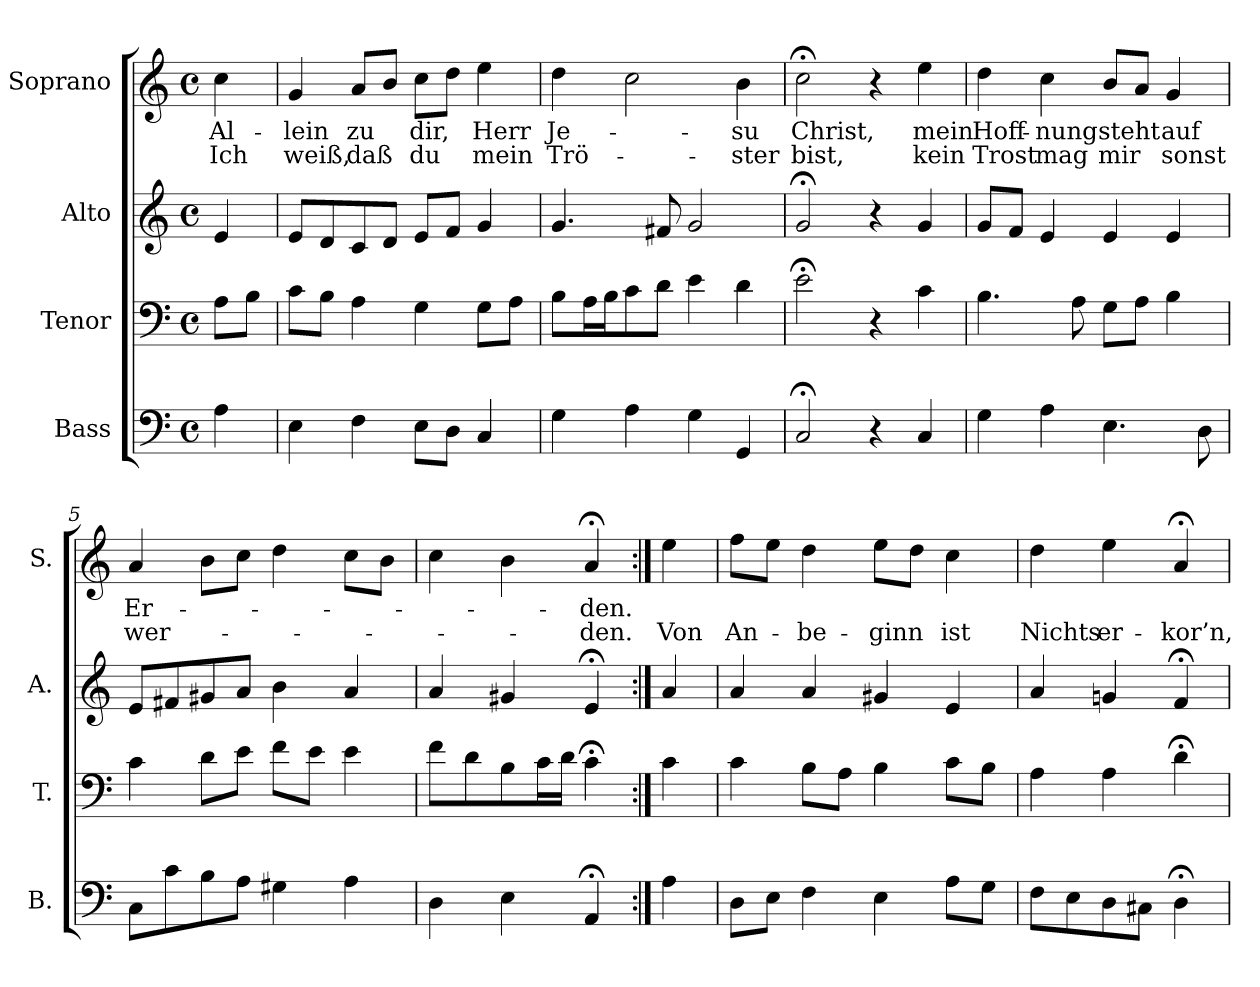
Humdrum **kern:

**kern	**kern	**kern	**kern	**text	**text
*part4	*part3	*part2	*part1	*part1	*part1
*staff4	*staff3	*staff2	*staff1	*staff1	*staff1
*I"Bass	*I"Tenor	*I"Alto	*I"Soprano	*	*
*I'B.	*I'T.	*I'A.	*I'S.	*	*
*clefF4	*clefF4	*clefG2	*clefG2	*	*
*k[]	*k[]	*k[]	*k[]	*	*
*C:	*C:	*C:	*C:	*	*
*M4/4	*M4/4	*M4/4	*M4/4	*	*
*met(c)	*met(c)	*met(c)	*met(c)	*	*
=	=	=	=	=	=
4A\	8A\L	4e/	4cc\	Al-	Ich
.	8B\J	.	.	.	.
=1	=1	=1	=1	=1	=1
4E\	8c\L	8e/L	4g/	-lein	weiß,
.	8B\J	8d/	.	.	.
4F\	4A\	8c/	8a/L	zu	daß
.	.	8d/J	8b/J	.	.
8E\L	4G\	8e/L	8cc\L	dir,	du
8D\J	.	8f/J	8dd\J	.	.
4C/	8G\L	4g/	4ee\	Herr	mein
.	8A\J	.	.	.	.
=2	=2	=2	=2	=2	=2
4G\	8B\L	4.g/	4dd\	Je-	Trö-
.	16A\L	.	.	.	.
.	16B\J	.	.	.	.
4A\	8c\	.	2cc\	.	.
.	8d\J	8f#X/	.	.	.
4G\	4e\	2g/	.	.	.
4GG/	4d\	.	4b\	-su	-ster
=3	=3	=3	=3	=3	=3
2C;</	2e;<\	2g;</	2cc;<\	Christ,	bist,
4r	4r	4r	4r	.	.
4C/	4c\	4g/	4ee\	mein	kein
=4	=4	=4	=4	=4	=4
4G\	4.B\	8g/L	4dd\	Hoff-	Trost
.	.	8f/J	.	.	.
4A\	.	4e/	4cc\	-nung	mag
.	8A\	.	.	.	.
4.E\	8G\L	4e/	8b/L	steht	mir
.	8A\J	.	8a/J	.	.
.	4B\	4e/	4g/	auf	sonst
8D\	.	.	.	.	.
!!LO:LB:g=z
=5	=5	=5	=5	=5	=5
8C\L	4c\	8e/L	4a/	Er-	wer-
8c\	.	8f#X/	.	.	.
8B\	8d\L	8g#X/	8b\L	.	.
8A\J	8e\J	8a/J	8cc\J	.	.
4G#X\	8f\L	4b\	4dd\	.	.
.	8e\J	.	.	.	.
4A\	4e\	4a/	8cc\L	.	.
.	.	.	8b\J	.	.
=6	=6	=6	=6	=6	=6
4D\	8f\L	4a/	4cc\	.	.
.	8d\	.	.	.	.
4E\	8B\	4g#X/	4b\	.	.
.	16c\L	.	.	.	.
.	16d\JJ	.	.	.	.
4AA;</	4c;<\	4e;</	4a;</	-den.	-den.
=6a:|!	=6a:|!	=6a:|!	=6a:|!	=6a:|!	=6a:|!
4A\	4c\	4a/	4ee\	.	Von
=7	=7	=7	=7	=7	=7
8D\L	4c\	4a/	8ff\L	.	An-
8E\J	.	.	8ee\J	.	.
4F\	8B\L	4a/	4dd\	.	-be-
.	8A\J	.	.	.	.
4E\	4B\	4g#X/	8ee\L	.	-ginn
.	.	.	8dd\J	.	.
8A\L	8c\L	4e/	4cc\	.	ist
8G\J	8B\J	.	.	.	.
=8	=8	=8	=8	=8	=8
8F\L	4A\	4a/	4dd\	.	Nichts
8E\	.	.	.	.	.
8D\	4A\	4gn/	4ee\	.	er-
8C#X\J	.	.	.	.	.
4D;<\	4d;<\	4f;</	4a;</	.	-kor’n,
=	=	=	=	=	=
*-	*-	*-	*-	*-	*-
